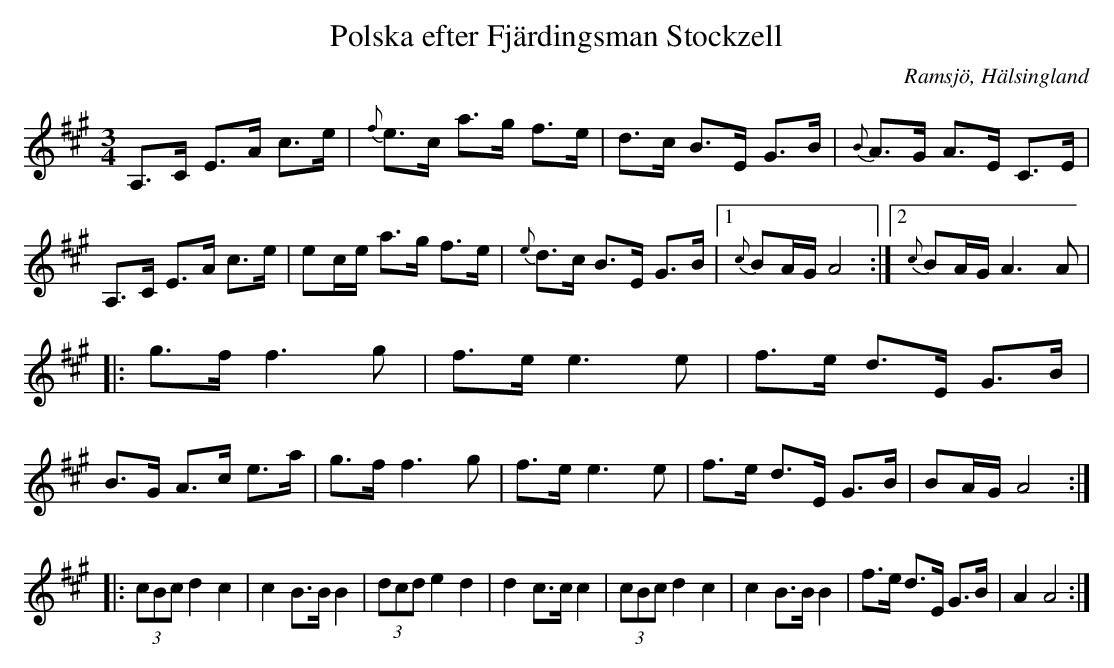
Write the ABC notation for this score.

X:1
T: Polska efter Fjärdingsman Stockzell
O: Ramsjö, Hälsingland
M:3/4
L:1/8
K:A
A,>C E>A c>e|{f}e>c a>g f>e| d>c B>E G>B |{B}A>G A>E C>E|A,>C E>A c>e|ec/e/ a>g f>e| {e}d>c B>E G>B |1 {c}BA/G/ A4:|2{c}BA/G/ A2>A2|
|:g>f f2>g2|f>e e2>e2|f>e d>E G>B|B>G A>c e>a|g>f f2>g2|f>e e2>e2|f>e d>E G>B|BA/G/ A4 :|
|:(3cBc d2 c2|c2 B>B B2|(3dcd e2 d2|d2 c>c c2|(3cBc d2 c2|c2 B>B B2|f>e d>E G>B|A2 A4:|
